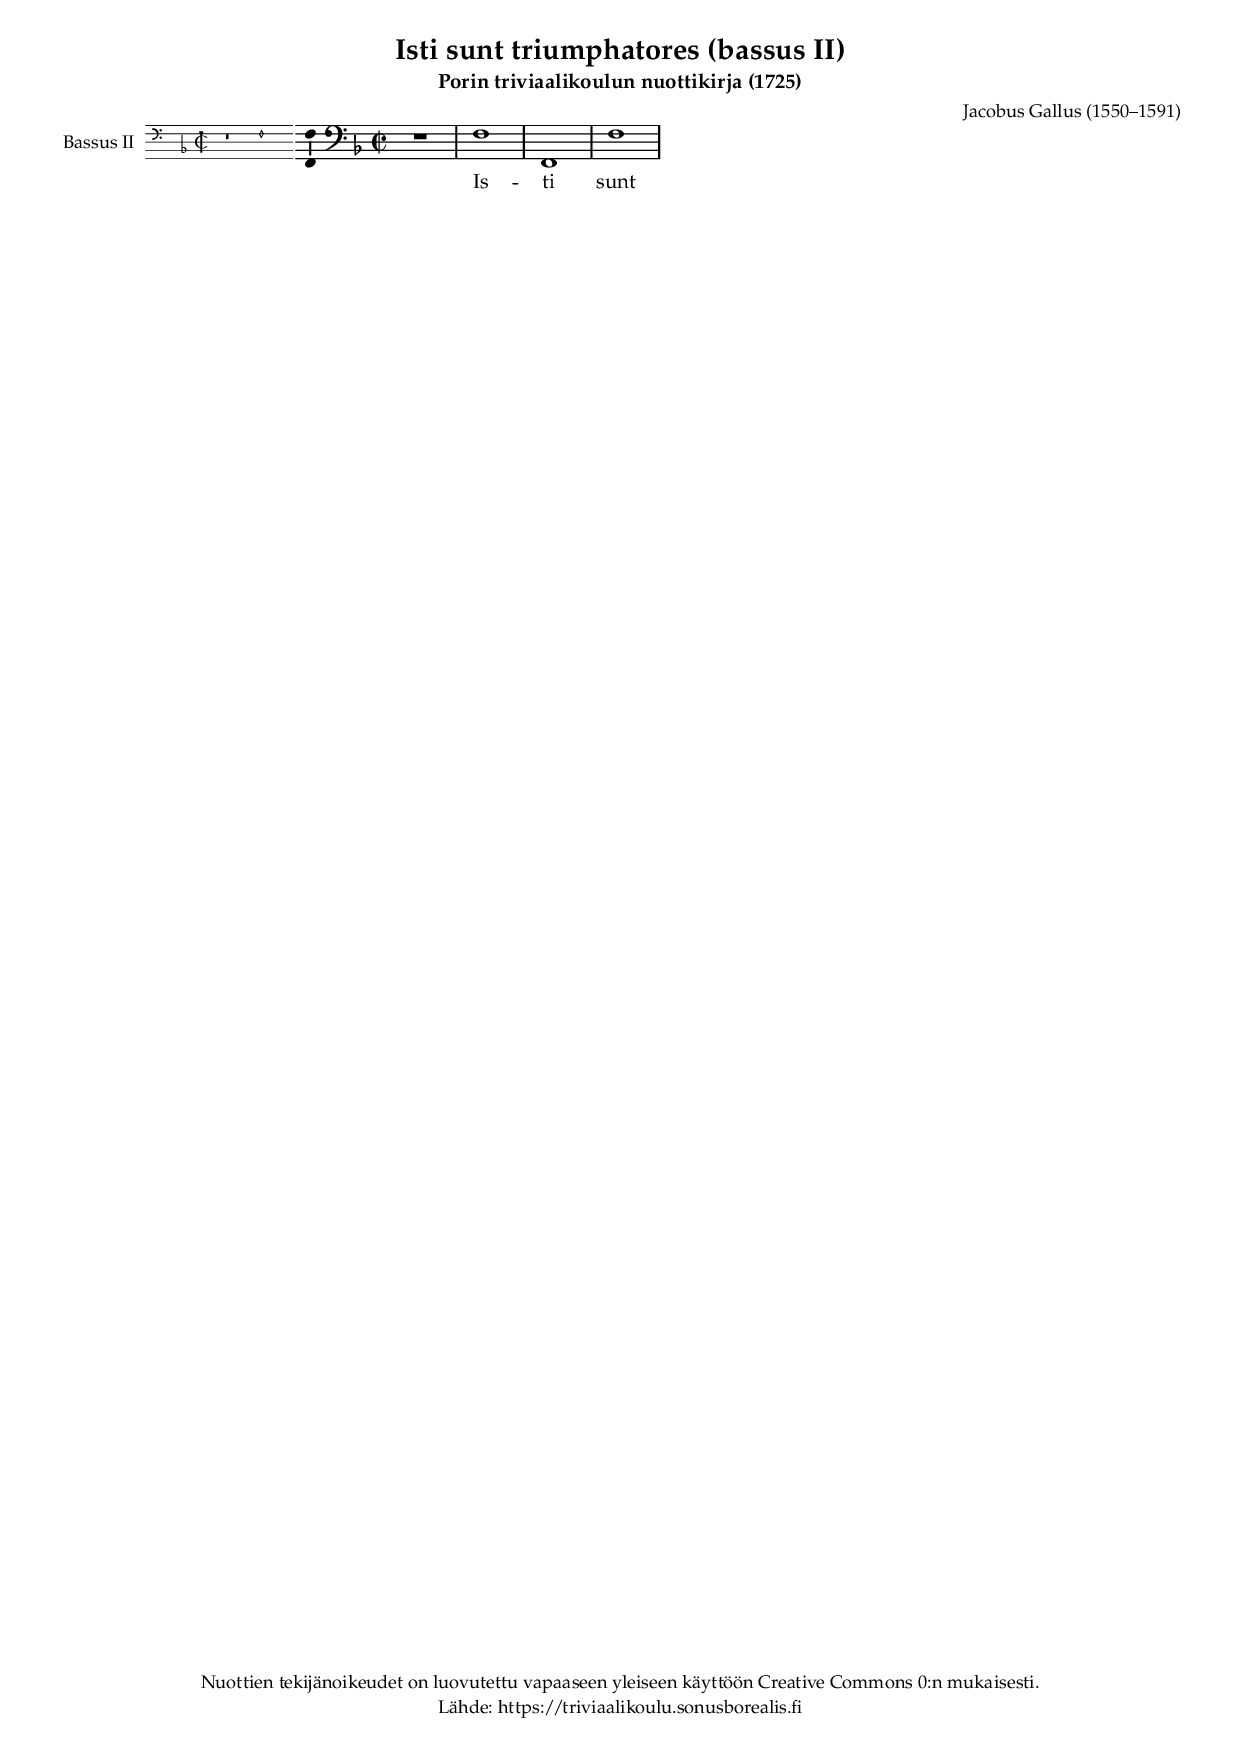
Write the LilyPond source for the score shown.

\version "2.20.0"
\include "suomi.ly"


stanzaOneLyricsChoirOne = \lyricmode {
    Is -- ti  sunt
    tri -- um -- pha -- to -- res,
    tri -- um -- pha -- to -- res,
    tri -- um -- pha -- to -- res
    et a -- mi -- ci De -- i,
    et a -- mi -- ci De -- i,

    qui con -- tem -- nen -- tes ius -- sa
    prin -- ci -- pum me -- ru -- e -- runt
    prae -- mi -- a ae -- ter -- na.

    Mo -- do co -- ro -- nan -- tur,
    mo -- do co -- ro -- nan -- tur
    et ac -- ci -- pi -- unt pal -- mam.

    Is -- ti  sunt,
    qui ve -- ne -- runt,
    qui ve -- ne -- runt,
    ex mag -- na tri -- bu -- la -- ti -- o -- ne
    et la -- ve -- runt sto -- las su -- _ _ as
    in san -- gui -- ne ag -- ni

    Mo -- do co -- ro -- nan -- tur,
    mo -- do co -- ro -- nan -- tur
    et ac -- ci -- pi -- unt pal -- mam.
}

stanzaOneLyricsChoirOneAlto = \lyricmode {
    Is -- ti  sunt
    tri -- um -- pha -- to -- res,
    tri -- um -- pha -- to -- res,
    tri -- um -- pha -- to -- res
    et a -- mi -- ci De -- i,
    et a -- mi -- ci De -- i,

    qui con -- tem -- nen -- tes ius -- sa
    prin -- ci -- pum me -- ru -- e -- runt
    prae -- mi -- a ae -- ter -- na.

    Mo -- do co -- ro -- nan -- tur,
    mo -- do co -- ro -- nan -- tur
    et ac -- ci -- pi -- unt 
    pal -- _ _ _ _ _ _ _ _ _ _ _ mam.

    Is -- ti  sunt,
    qui ve -- ne -- runt,
    qui ve -- ne -- runt,
    ex mag -- na tri -- bu -- la -- ti -- o -- _ _ _ ne
    et la -- ve -- runt sto -- las su -- as
    in san -- gui -- ne ag -- ni

    Mo -- do co -- ro -- nan -- tur,
    mo -- do co -- ro -- nan -- tur
    et ac -- ci -- pi -- unt
    pal -- _ _ _ _ _ _ _ _ _ _ _ mam.
}

stanzaOneLyricsChoirOneTenor = \lyricmode {
    Is -- ti  sunt
    tri -- um -- pha -- to -- res,
    tri -- um -- pha -- to -- res,
    tri -- um -- pha -- to -- res
    et a -- mi -- ci De -- i,
    et a -- mi -- ci De -- i,

    qui con -- tem -- nen -- tes ius -- sa
    prin -- ci -- pum me -- ru -- e -- runt
    prae -- mi -- a ae -- ter -- na.

    Mo -- do co -- ro -- nan -- tur,
    mo -- do co -- ro -- nan -- tur
    et ac -- ci -- pi -- unt pal -- mam.

    Is -- ti  sunt,
    qui ve -- ne -- runt,
    qui ve -- ne -- runt,
    ex mag -- na tri -- bu -- la -- ti -- o -- ne
    et la -- ve -- runt sto -- las su -- as
    in san -- gui -- ne ag -- _ _ _ ni

    Mo -- do co -- ro -- nan -- tur,
    mo -- do co -- ro -- nan -- tur
    et ac -- ci -- pi -- unt pal -- mam.
}

stanzaOneLyricsChoirTwo = \lyricmode {
    Is -- ti  sunt
    tri -- um -- pha -- to -- res,
    tri -- um -- pha -- to -- res,
    tri -- um -- pha -- to -- res
    et a -- mi -- ci De -- i,
    et a -- mi -- ci De -- i,

    qui con -- tem -- nen -- tes ius -- sa
    prin -- ci -- pum me -- ru -- e -- runt
    prae -- mi -- a ae -- ter -- na.

    Mo -- do co -- ro -- nan -- tur,
    mo -- do co -- ro -- nan -- tur
    et ac -- ci -- pi -- unt pal -- mam.

    Is -- ti  sunt,
    qui ve -- ne -- runt,
    qui ve -- ne -- runt,
    ex mag -- na tri -- bu -- la -- ti -- o -- ne
    et la -- ve -- runt sto -- las su -- _ as
    in san -- gui -- ne ag -- ni

    Mo -- do co -- ro -- nan -- tur,
    mo -- do co -- ro -- nan -- tur
    et ac -- ci -- pi -- unt pal -- mam.
}

stanzaOneLyricsChoirTwoAlto = \lyricmode {
    Is -- ti  sunt
    tri -- um -- pha -- to -- res,
    tri -- um -- pha -- to -- res,
    tri -- um -- pha -- to -- res
    et a -- mi -- ci De -- i,
    et a -- mi -- ci De -- i,

    qui con -- tem -- nen -- tes ius -- sa
    prin -- ci -- pum me -- ru -- e -- runt
    prae -- mi -- a ae -- ter -- na.

    Mo -- do co -- ro -- nan -- tur,
    mo -- do co -- ro -- nan -- tur
    et ac -- ci -- pi -- unt 
    pal -- _ _ _ _ mam.

    Is -- ti  sunt,
    qui ve -- ne -- runt,
    qui ve -- ne -- runt,
    ex mag -- na tri -- bu -- la -- ti -- o -- _ ne
    et la -- ve -- runt sto -- las su -- as
    in san -- gui -- ne ag -- ni

    Mo -- do co -- ro -- nan -- tur,
    mo -- do co -- ro -- nan -- tur
    et ac -- ci -- pi -- unt
    pal -- _ _ _ _ mam.
}

stanzaOneLyricsChoirTwoTenor = \lyricmode {
    Is -- ti  sunt
    tri -- um -- pha -- to -- res,
    tri -- um -- pha -- to -- res,
    tri -- um -- pha -- to -- res
    et a -- mi -- ci De -- i,
    et a -- mi -- ci De -- i,

    qui con -- tem -- nen -- tes ius -- sa
    prin -- ci -- pum me -- ru -- e -- runt
    prae -- mi -- a ae -- ter -- na.

    Mo -- do co -- ro -- nan -- tur,
    mo -- do co -- ro -- nan -- tur
    et ac -- ci -- pi -- unt pal -- mam.

    Is -- ti  sunt,
    qui ve -- ne -- runt,
    qui ve -- ne -- runt,
    ex mag -- na tri -- bu -- la -- ti -- o -- ne
    et la -- ve -- runt sto -- las su -- as
    in san -- gui -- ne ag -- ni

    Mo -- do co -- ro -- nan -- tur,
    mo -- do co -- ro -- nan -- tur
    et ac -- ci -- pi -- unt pal -- mam.
}



stanzaOneLyricsBass = \lyricmode {
    Is -- ti  sunt
    tri -- um -- pha -- to -- res,
    tri -- um -- pha -- to -- res,
    tri -- um -- pha -- to -- res
    et a -- mi -- ci De -- i,
    et a -- mi -- ci De -- i,

    qui con -- tem -- nen -- tes ius -- sa
    prin -- ci -- pum me -- ru -- e -- runt
    prae -- mi -- a ae -- ter -- na.

    Mo -- do co -- ro -- nan -- tur,
    mo -- do co -- ro -- nan -- tur
    et ac -- ci -- pi -- unt pal -- mam.

    Is -- ti  sunt,
    qui ve -- ne -- runt,
    qui ve -- ne -- runt,
    ex mag -- na tri -- bu -- la -- ti -- o -- ne
    et la -- ve -- runt sto -- las su -- as
    in san -- gui -- ne ag -- ni

    Mo -- do co -- ro -- nan -- tur,
    mo -- do co -- ro -- nan -- tur
    et ac -- ci -- pi -- unt pal -- mam.
}


% Second choir


BassTwoMusic = \relative c {
	\set Staff.instrumentName = #"Bassus II"
	\set Staff.shortInstrumentName = "B II"

	\incipit {
		\clef "mensural-f" \key f \major \time 2/2
		r1 f
	}

	\clef bass
	R1 | f | f, | f' |
}


\include "isti-sunt-triumphatores.header.ily"

\header {
  title = "Isti sunt triumphatores (bassus II)"
}

\score {
  \new StaffGroup = choirTwoStaff <<
    \new Staff <<
      \new Voice = "BassTwo" {
        \global
        \BassTwoMusic
      }
      \new Lyrics \lyricsto "BassTwo" {
       \stanzaOneLyricsBass
      }
    >>
  >>

  \midi {
    \tempo 4 = 160
  }
  \layout {
    \context {
      \Staff
      \consists "Ambitus_engraver"

    }
    indent = 4\cm
    incipit-width = 2.5\cm
    \context {
     \Score
     \override VerticalAxisGroup.remove-first = ##t
    }
  }
}
